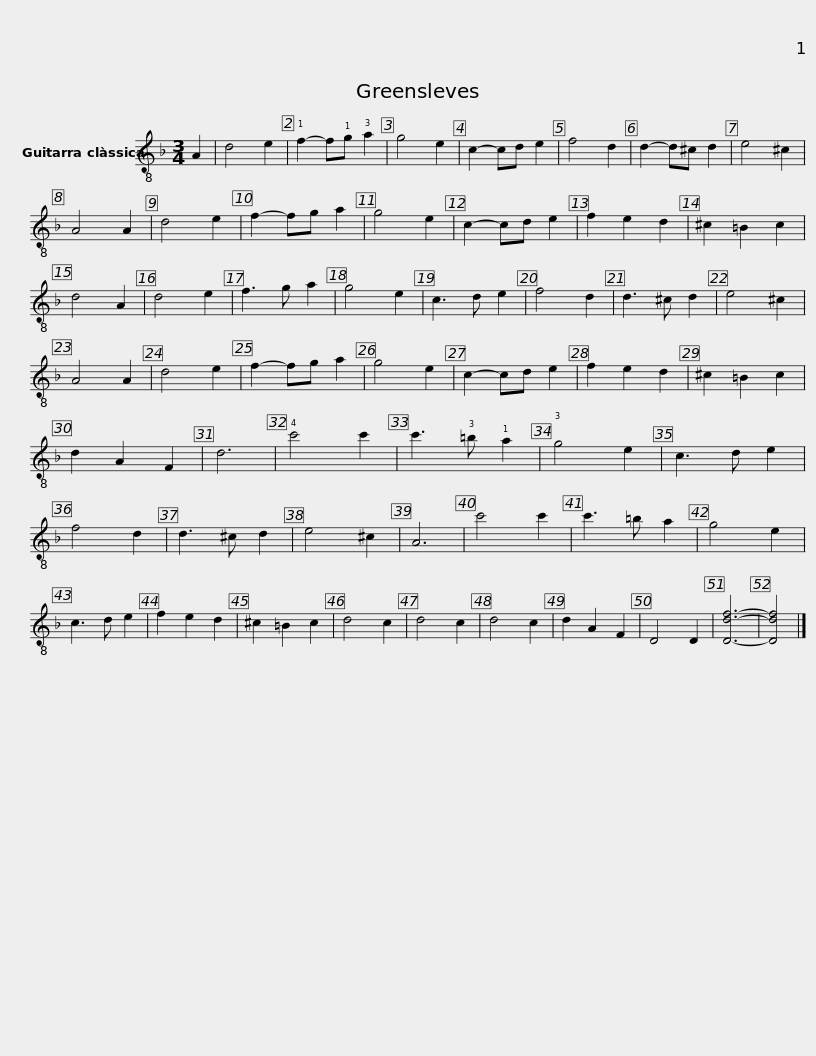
X:1
L:1/8
M:3/4
I:linebreak $
K:F
V:1 treble-8
V:1
 A2 | d4 e2 | !1!f2- f!1!g !3!a2 | g4 e2 | c2- cd e2 | %5
 f4 d2 |$ d2- d^c d2 | e4 ^c2 | A4 A2 | d4 e2 | %10
 f2- fg a2 | g4 e2 |$ c2- cd e2 | f2 e2 d2 | ^c2 =B2 c2 | %15
 d4 A2 | d4 e2 | f3 g a2 |$ g4 e2 | c3 d e2 | %20
 f4 d2 | d3 ^c d2 | e4 ^c2 | A4 A2 |$ d4 e2 | %25
 f2- fg a2 | g4 e2 | c2- cd e2 | f2 e2 d2 | ^c2 =B2 c2 |$ %30
 d2 A2 F2 | d6 | !4!c'4 c'2 | c'3 !3!=b !1!a2 | !3!g4 e2 | %35
 c3 d e2 |$ f4 d2 | d3 ^c d2 | e4 ^c2 | A6 | %40
 c'4 c'2 | c'3 =b a2 |$ g4 e2 | c3 d e2 | f2 e2 d2 | %45
 ^c2 =B2 c2 | d4 c2 | d4 c2 |$ d4 c2 | d2 A2 F2 | %50
 D4 D2 | [Ddf]6- | [Ddf]4 |] %53
